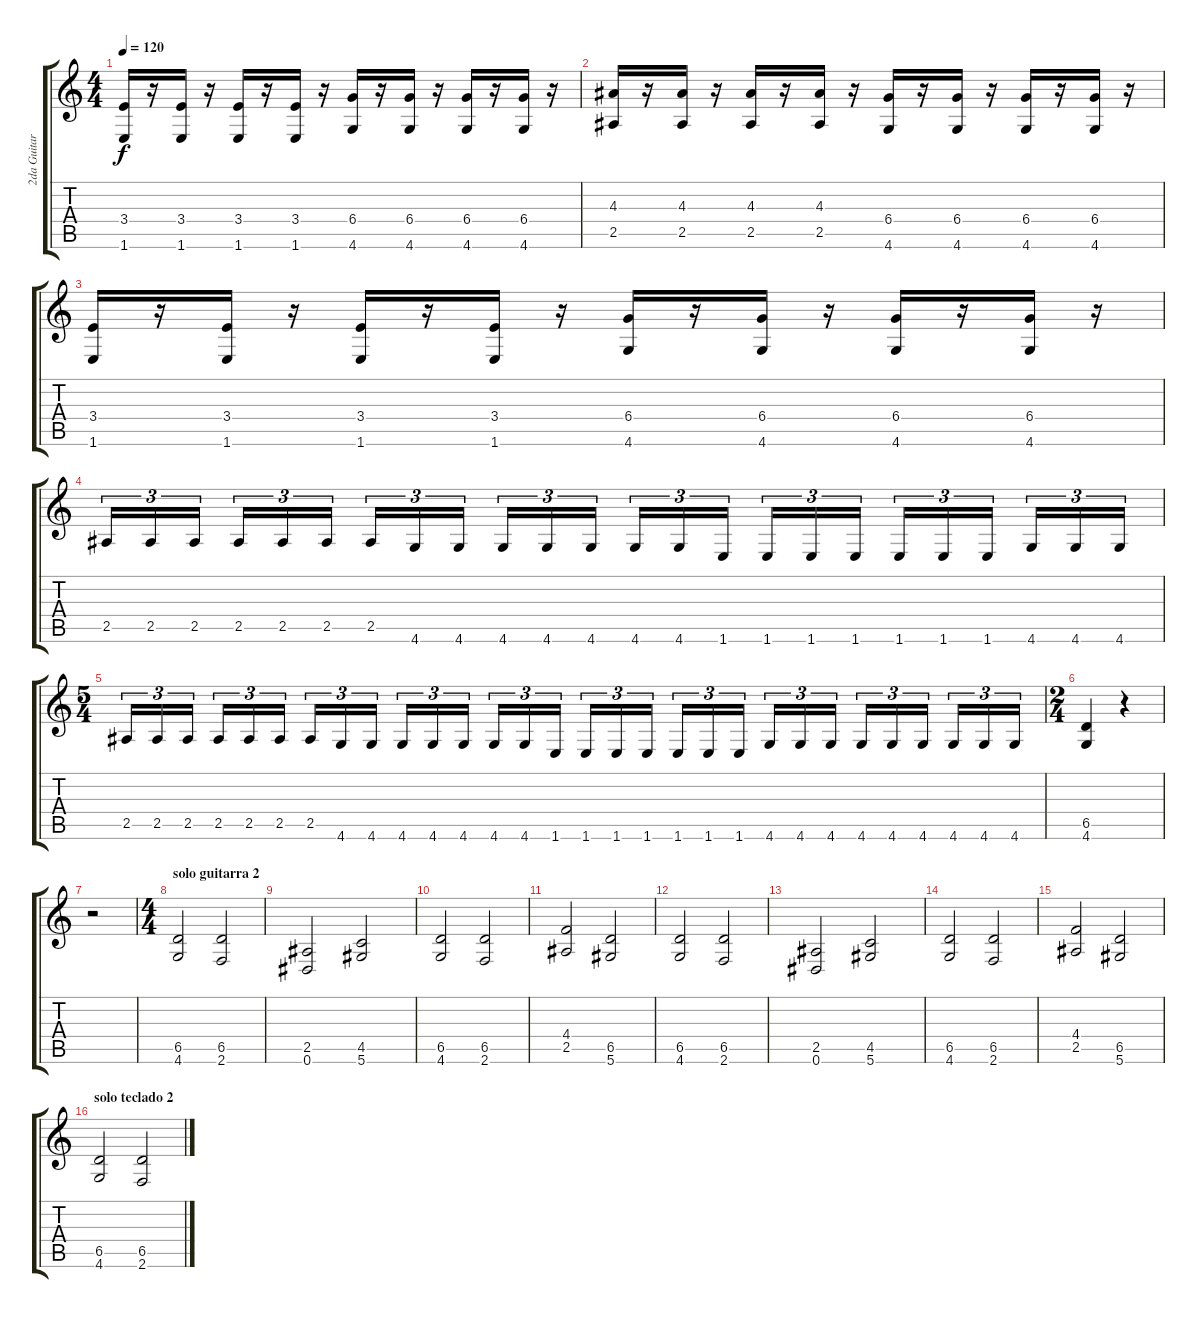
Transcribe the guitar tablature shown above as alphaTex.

\track ("2da Guitarra" "2da Guitar") {instrument overdrivenguitar}
\staff {score tabs}
\tuning (Eb4 Bb3 Gb3 Db3 Ab2 Eb2) {hide}
\ts (4 4)
\tempo 120
\clef g2
\ks c
(3.4 1.6).16{dy f} r.16 (3.4 1.6).16 r.16 (3.4 1.6).16 r.16 (3.4 1.6).16 r.16 (6.4 4.6).16 r.16 (6.4 4.6).16 r.16 (6.4 4.6).16 r.16 (6.4 4.6).16 r.16 |
(4.3 2.5).16 r.16 (4.3 2.5).16 r.16 (4.3 2.5).16 r.16 (4.3 2.5).16 r.16 (6.4 4.6).16 r.16 (6.4 4.6).16 r.16 (6.4 4.6).16 r.16 (6.4 4.6).16 r.16 |
(3.4 1.6).16 r.16 (3.4 1.6).16 r.16 (3.4 1.6).16 r.16 (3.4 1.6).16 r.16 (6.4 4.6).16 r.16 (6.4 4.6).16 r.16 (6.4 4.6).16 r.16 (6.4 4.6).16 r.16 |
2.5.16{tu (3 2)} 2.5.16{tu (3 2)} 2.5.16{tu (3 2)} 2.5.16{tu (3 2)} 2.5.16{tu (3 2)} 2.5.16{tu (3 2)} 2.5.16{tu (3 2)} 4.6.16{tu (3 2)} 4.6.16{tu (3 2)} 4.6.16{tu (3 2)} 4.6.16{tu (3 2)} 4.6.16{tu (3 2)} 4.6.16{tu (3 2)} 4.6.16{tu (3 2)} 1.6.16{tu (3 2)} 1.6.16{tu (3 2)} 1.6.16{tu (3 2)} 1.6.16{tu (3 2)} 1.6.16{tu (3 2)} 1.6.16{tu (3 2)} 1.6.16{tu (3 2)} 4.6.16{tu (3 2)} 4.6.16{tu (3 2)} 4.6.16{tu (3 2)} |
\ts (5 4)
2.5.16{tu (3 2)} 2.5.16{tu (3 2)} 2.5.16{tu (3 2)} 2.5.16{tu (3 2)} 2.5.16{tu (3 2)} 2.5.16{tu (3 2)} 2.5.16{tu (3 2)} 4.6.16{tu (3 2)} 4.6.16{tu (3 2)} 4.6.16{tu (3 2)} 4.6.16{tu (3 2)} 4.6.16{tu (3 2)} 4.6.16{tu (3 2)} 4.6.16{tu (3 2)} 1.6.16{tu (3 2)} 1.6.16{tu (3 2)} 1.6.16{tu (3 2)} 1.6.16{tu (3 2)} 1.6.16{tu (3 2)} 1.6.16{tu (3 2)} 1.6.16{tu (3 2)} 4.6.16{tu (3 2)} 4.6.16{tu (3 2)} 4.6.16{tu (3 2)} 4.6.16{tu (3 2)} 4.6.16{tu (3 2)} 4.6.16{tu (3 2)} 4.6.16{tu (3 2)} 4.6.16{tu (3 2)} 4.6.16{tu (3 2)} |
\ts (2 4)
(6.5 4.6).4 r.4 |
r.2 |
\ts (4 4)
\section ("" "solo guitarra 2")
(6.5 4.6).2 (6.5 2.6).2 |
(2.5 0.6).2 (4.5 5.6).2 |
(6.5 4.6).2 (6.5 2.6).2 |
(4.4 2.5).2 (6.5 5.6).2 |
(6.5 4.6).2 (6.5 2.6).2 |
(2.5 0.6).2 (4.5 5.6).2 |
(6.5 4.6).2 (6.5 2.6).2 |
(4.4 2.5).2 (6.5 5.6).2 |
\section ("" "solo teclado 2")
(6.5 4.6).2 (6.5 2.6).2
